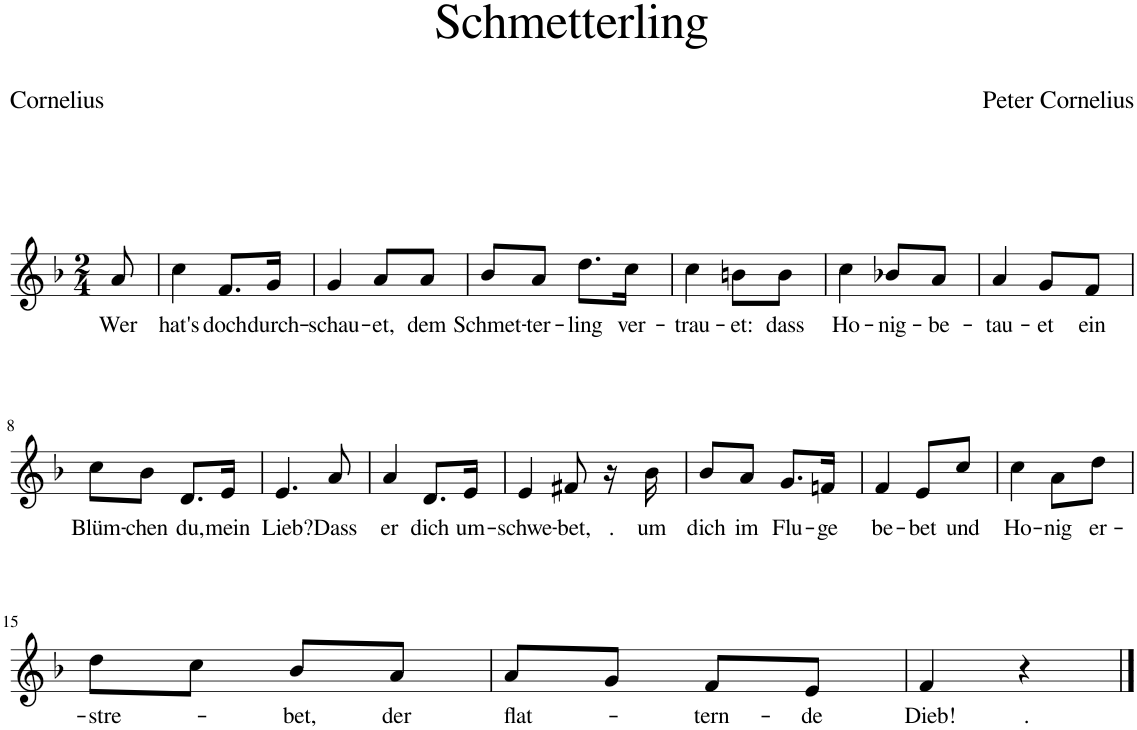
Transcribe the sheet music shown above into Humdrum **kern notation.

**kern	**text
*part1	*part1
*staff1	*staff1
*I"Piano	*
*I'Pno	*
*clefG2	*
*k[b-]	*
*M2/4	*
=1	=1
!	!LO:LY:b
8a/	Wer
=2	=2
!	!LO:LY:b
4cc\	hat's
!	!LO:LY:b
8.f/L	doch
!	!LO:LY:b
16g/Jk	durch-
=3	=3
!	!LO:LY:b
4g/	-schau-
!	!LO:LY:b
8a/L	-et,
!	!LO:LY:b
8a/J	dem
=4	=4
!	!LO:LY:b
8b-/L	Schmet-
!	!LO:LY:b
8a/J	-ter-
!	!LO:LY:b
8.dd\L	-ling
!	!LO:LY:b
16cc\Jk	ver-
=5	=5
!	!LO:LY:b
4cc\	-trau-
!	!LO:LY:b
8bn\L	-et:
!	!LO:LY:b
8b\J	dass
=6	=6
!	!LO:LY:b
4cc\	Ho-
!	!LO:LY:b
8b-X/L	-nig-
!	!LO:LY:b
8a/J	-be-
=7	=7
!	!LO:LY:b
4a/	-tau-
!	!LO:LY:b
8g/L	-et
!	!LO:LY:b
8f/J	ein
!!LO:LB:g=z
=8	=8
!	!LO:LY:b
8cc\L	Blüm-
!	!LO:LY:b
8b-\J	-chen
!	!LO:LY:b
8.d/L	du,
!	!LO:LY:b
16e/Jk	mein
=9	=9
!	!LO:LY:b
4.e/	Lieb?
!	!LO:LY:b
8a/	Dass
=10	=10
!	!LO:LY:b
4a/	er
!	!LO:LY:b
8.d/L	dich
!	!LO:LY:b
16e/Jk	um-
=11	=11
!	!LO:LY:b
4e/	-schwe-
!	!LO:LY:b
8f#X/	-bet,
!	!LO:LY:b
16r	.
!	!LO:LY:b
16b-\	um
=12	=12
!	!LO:LY:b
8b-/L	dich
!	!LO:LY:b
8a/J	im
!	!LO:LY:b
8.g/L	Flu-
!	!LO:LY:b
16fn/Jk	-ge
=13	=13
!	!LO:LY:b
4f/	be-
!	!LO:LY:b
8e/L	-bet
!	!LO:LY:b
8cc/J	und
=14	=14
!	!LO:LY:b
4cc\	Ho-
!	!LO:LY:b
8a\L	-nig
!	!LO:LY:b
8dd\J	er-
!!LO:LB:g=z
=15	=15
!	!LO:LY:b
8dd\L	-stre-
8cc\J	.
!	!LO:LY:b
8b-/L	-bet,
!	!LO:LY:b
8a/J	der
=16	=16
!	!LO:LY:b
8a/L	flat-
8g/J	.
!	!LO:LY:b
8f/L	-tern-
!	!LO:LY:b
8e/J	-de
=17	=17
!	!LO:LY:b
4f/	Dieb!
!	!LO:LY:b
4r	.
==	==
*-	*-
